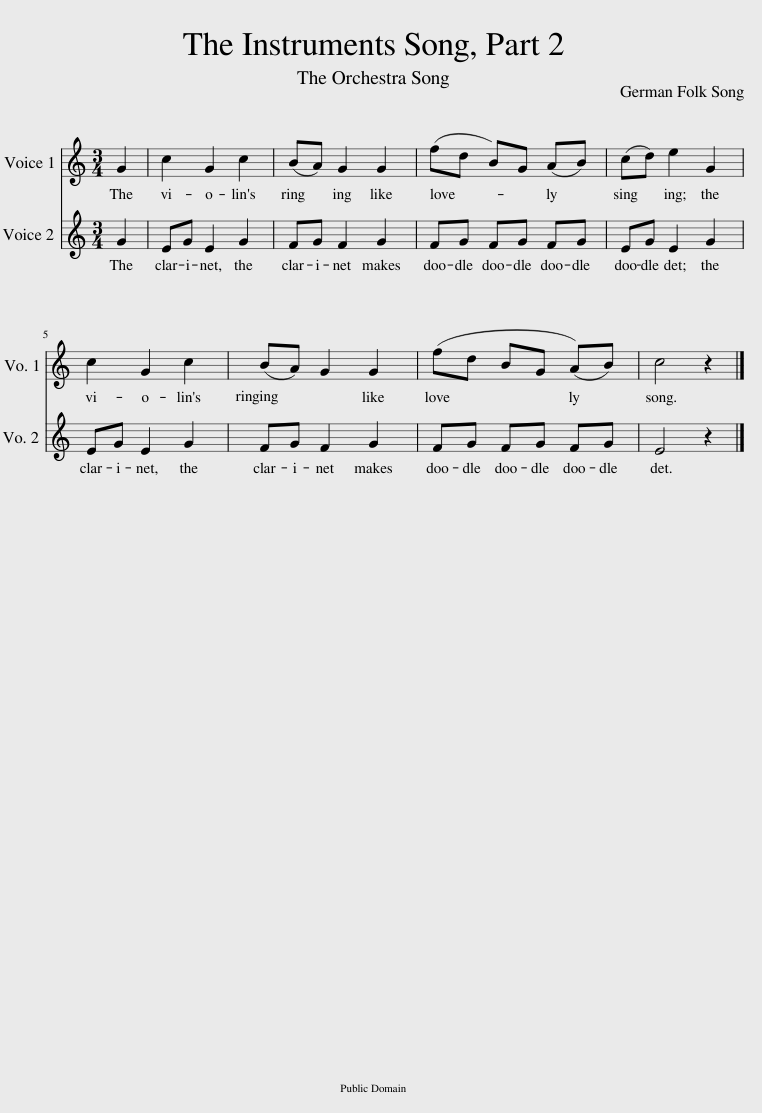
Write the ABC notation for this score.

X:1
%%score 1 2
L:1/8
M:3/4
I:linebreak $
K:C
V:1 treble
V:2 treble
V:1
 G2 | c2 G2 c2 | (BA) G2 G2 | (fd) BG (AB) | (cd) e2 G2 |$ %5
 c2 G2 c2 | (BA) G2 G2 | (fd) BG (AB) | c4 z2 |] %9
V:2
 G2 | EG E2 G2 | FG F2 G2 | FG FG FG | EG E2 G2 |$ %5
 EG E2 G2 | FG F2 G2 | FG FG FG | E4 z2 |] %9
